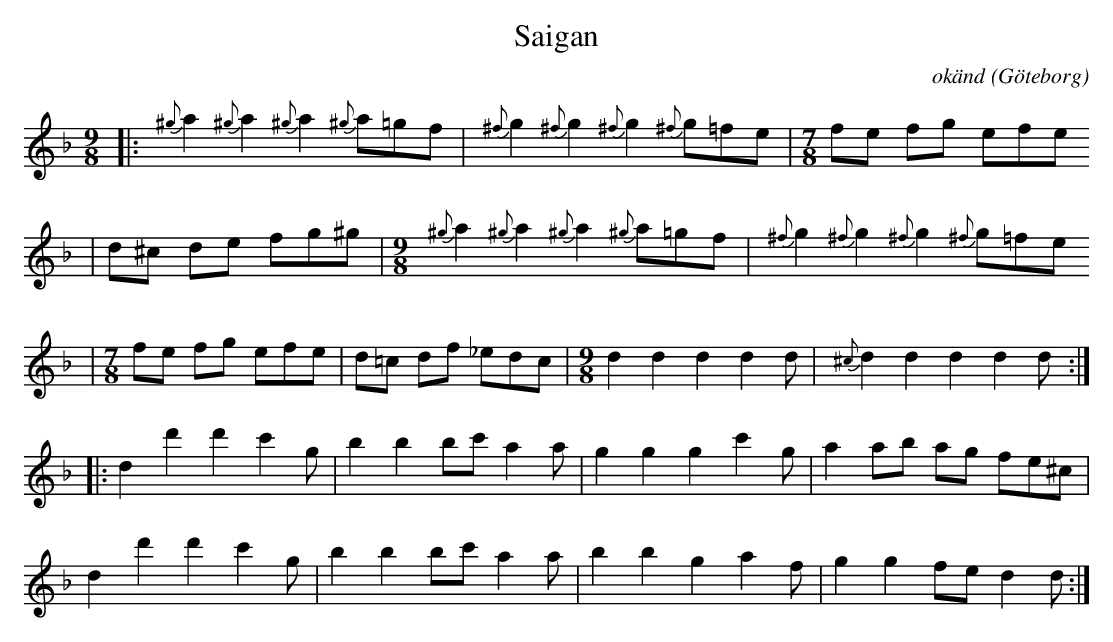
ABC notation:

X:1
T:Saigan
C:okänd
O:Göteborg
M:9/8
L:1/4
K:Dm
|: {^g}a {^g}a {^g}a {^g}a/=g/f/ | {^f}g {^f}g {^f}g {^f}g/=f/e/ |[M:7/8] f/e/ f/g/ e/f/e/
| d/^c/ d/e/ f/g/^g/ |[M:9/8] {^g}a {^g}a {^g}a {^g}a/=g/f/ | {^f}g {^f}g {^f}g {^f}g/=f/e/
|[M:7/8] f/e/ f/g/ e/f/e/ | d/=c/ d/f/ _e/d/c/ |[M:9/8] d d d d d/ | {^c}d d d d d/:|
|: d d' d' c' g/ | b b b/c'/ a a/ | g g g c' g/ | a a/b/ a/g/ f/e/^c/ |
 d d' d' c' g/ | b b b/c'/ a a/ |b b g a f/ | g g f/e/ d d/ :|
